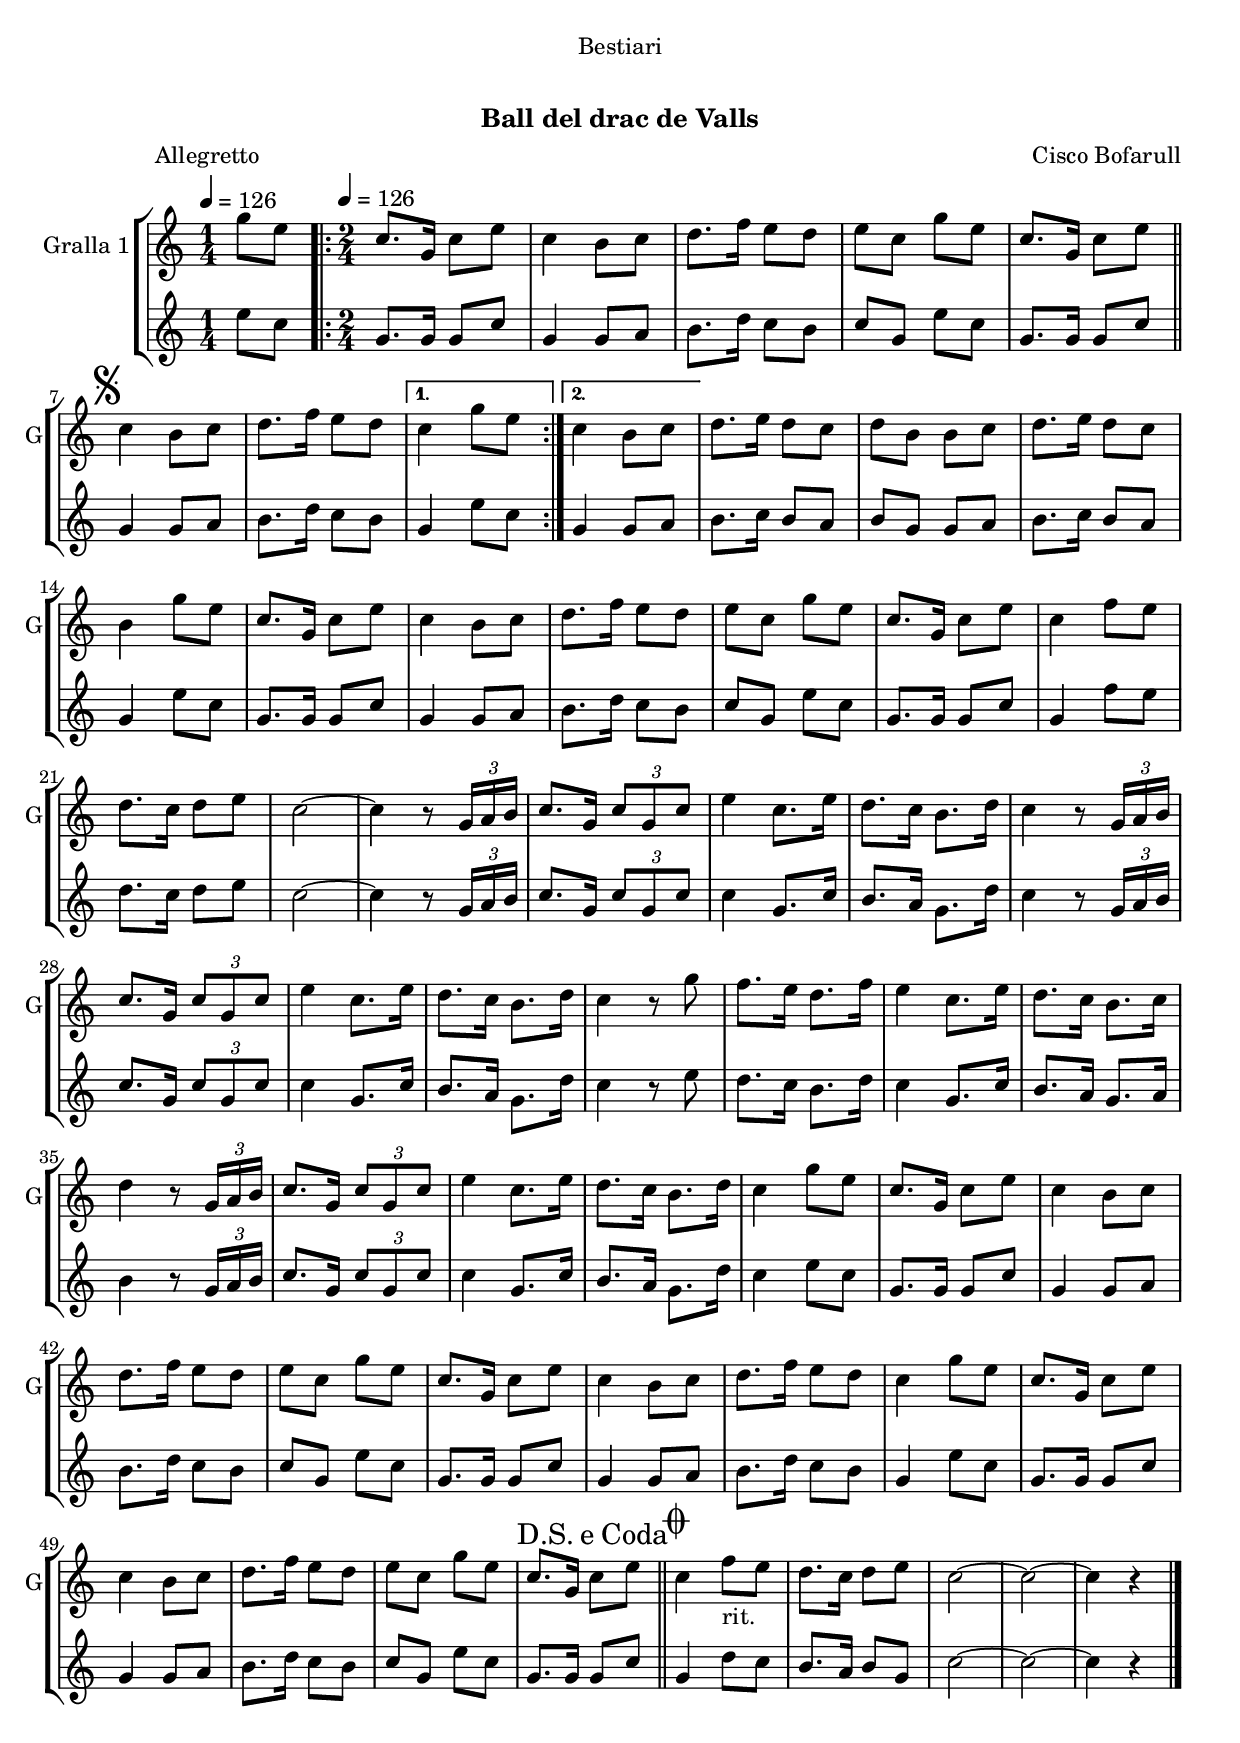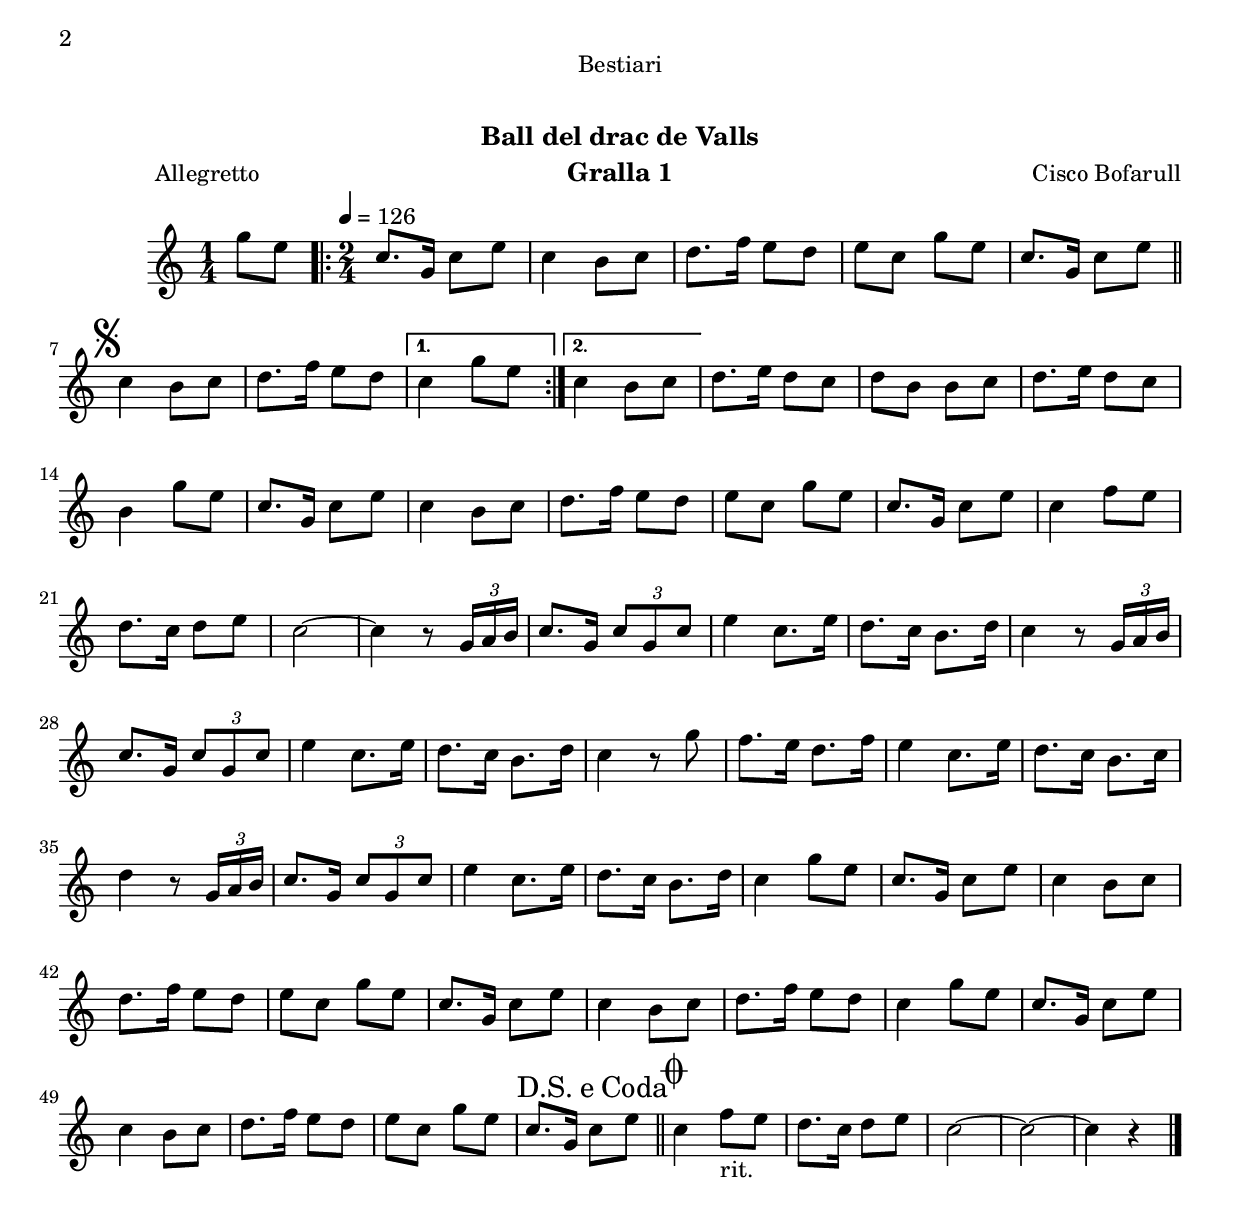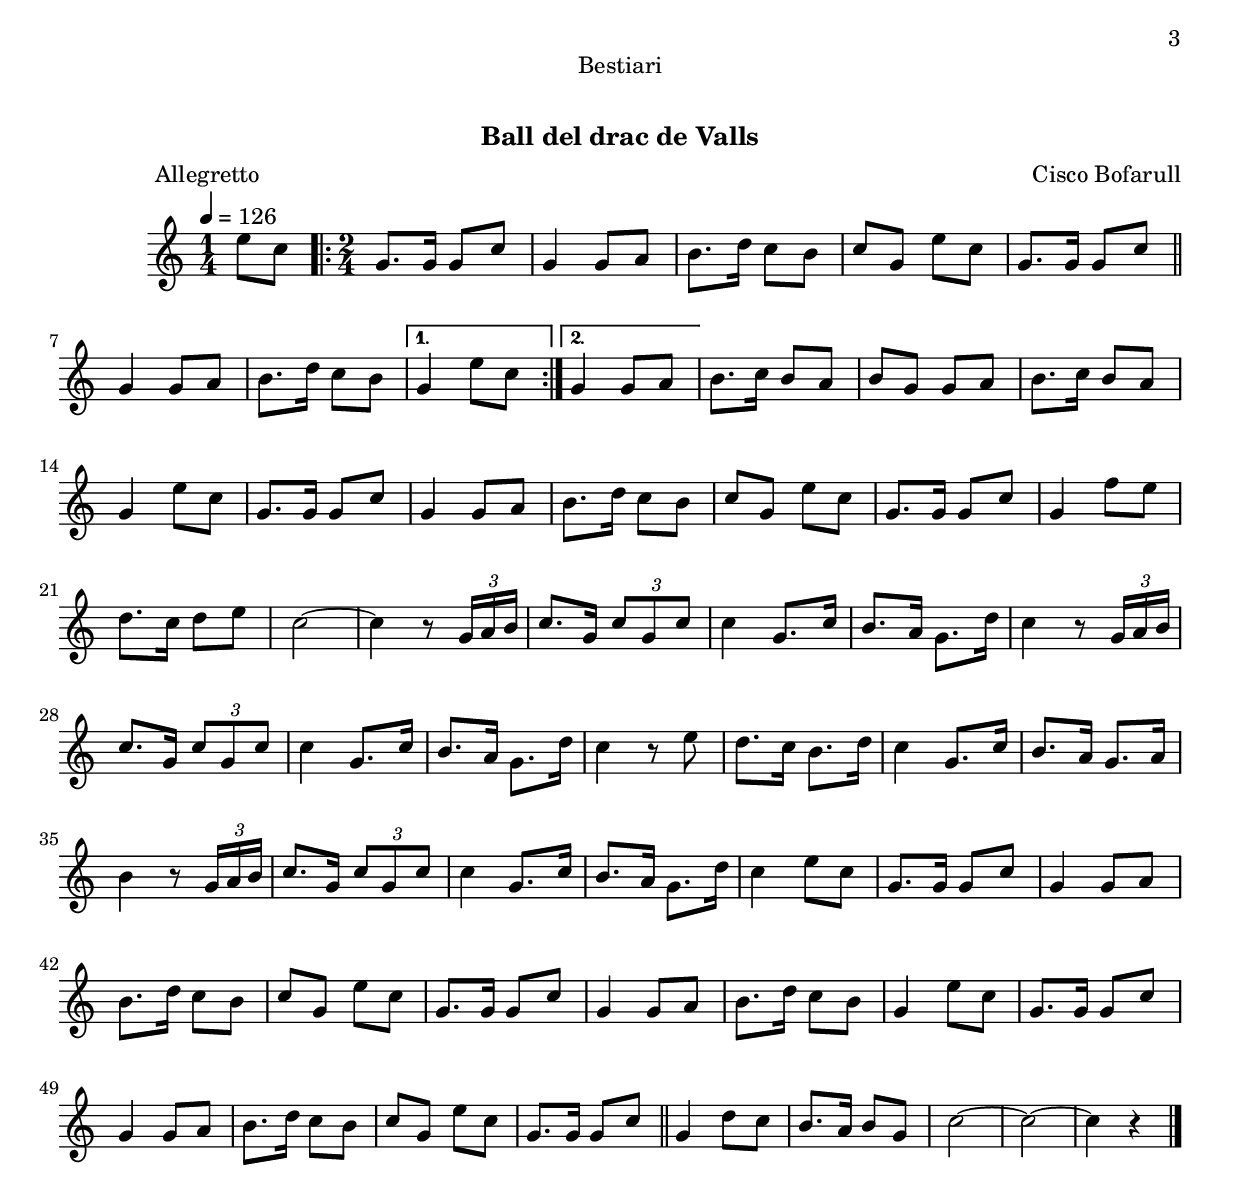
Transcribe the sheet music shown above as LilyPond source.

\version "2.16.0"

\header {
  dedication="Bestiari"
  title="    "
  subtitle="Ball del drac de Valls"
  subsubtitle=""
  poet="               Allegretto"
  meter=""
  piece=""
  composer="Cisco Bofarull"
  arranger=""
  opus=""
  instrument=""
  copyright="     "
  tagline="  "
}

liniaroAa =
\relative g''
{
  \clef treble
  \key c \major
  \time 1/4
  g8 e \tempo 4 = 126  |
  \time 2/4   \repeat volta 2 { c8. g16 c8 e  |
  c4 b8 c  |
  d8. f16 e8 d  |
  %05
  e8 c g' e  |
  c8. g16 c8 e  \bar "||"
  \mark \markup {\musicglyph #"scripts.segno"} c4 b8 c  |
  d8. f16 e8 d }
  \alternative { { c4 g'8 e }
  %10
  { c4 b8 c } }
  d8. e16 d8 c  |
  d8 b b c  |
  d8. e16 d8 c  |
  b4 g'8 e  |
  %15
  c8. g16 c8 e  |
  c4 b8 c  |
  d8. f16 e8 d  |
  e8 c g' e  |
  c8. g16 c8 e  |
  %20
  c4 f8 e  |
  d8. c16 d8 e  |
  c2 ~  |
  c4 r8 \times 2/3 { g16 a b }  |
  c8. g16 \times 2/3 { c8 g c }  |
  %25
  e4 c8. e16  |
  d8. c16 b8. d16  |
  c4 r8 \times 2/3 { g16 a b }  |
  c8. g16 \times 2/3 { c8 g c }  |
  e4 c8. e16  |
  %30
  d8. c16 b8. d16  |
  c4 r8 g'  |
  f8. e16 d8. f16  |
  e4 c8. e16  |
  d8. c16 b8. c16  |
  %35
  d4 r8 \times 2/3 { g,16 a b }  |
  c8. g16 \times 2/3 { c8 g c }  |
  e4 c8. e16  |
  d8. c16 b8. d16  |
  c4 g'8 e  |
  %40
  c8. g16 c8 e  |
  c4 b8 c  |
  d8. f16 e8 d  |
  e8 c g' e  |
  c8. g16 c8 e  |
  %45
  c4 b8 c  |
  d8. f16 e8 d  |
  c4 g'8 e  |
  c8. g16 c8 e  |
  c4 b8 c  |
  %50
  d8. f16 e8 d  |
  e8 c g' e  |
  \mark \markup {D.S. e Coda} c8. g16 c8 e  \bar "||"
  \mark \markup {\musicglyph #"scripts.coda"} c4 f8 _"rit." e  |
  d8. c16 d8 e  |
  %55
  c2 ~  |
  c2 ~  |
  c4 r  \bar "|."
}

liniaroAb =
\relative e''
{
  \tempo 4 = 126
  \clef treble
  \key c \major
  \time 1/4
  e8 c  |
  \time 2/4   \repeat volta 2 { g8. g16 g8 c  |
  g4 g8 a  |
  b8. d16 c8 b  |
  %05
  c8 g e' c  |
  g8. g16 g8 c  \bar "||"
  g4 g8 a  |
  b8. d16 c8 b }
  \alternative { { g4 e'8 c }
  %10
  { g4 g8 a } }
  b8. c16 b8 a  |
  b8 g g a  |
  b8. c16 b8 a  |
  g4 e'8 c  |
  %15
  g8. g16 g8 c  |
  g4 g8 a  |
  b8. d16 c8 b  |
  c8 g e' c  |
  g8. g16 g8 c  |
  %20
  g4 f'8 e  |
  d8. c16 d8 e  |
  c2 ~  |
  c4 r8 \times 2/3 { g16 a b }  |
  c8. g16 \times 2/3 { c8 g c }  |
  %25
  c4 g8. c16  |
  b8. a16 g8. d'16  |
  c4 r8 \times 2/3 { g16 a b }  |
  c8. g16 \times 2/3 { c8 g c }  |
  c4 g8. c16  |
  %30
  b8. a16 g8. d'16  |
  c4 r8 e  |
  d8. c16 b8. d16  |
  c4 g8. c16  |
  b8. a16 g8. a16  |
  %35
  b4 r8 \times 2/3 { g16 a b }  |
  c8. g16 \times 2/3 { c8 g c }  |
  c4 g8. c16  |
  b8. a16 g8. d'16  |
  c4 e8 c  |
  %40
  g8. g16 g8 c  |
  g4 g8 a  |
  b8. d16 c8 b  |
  c8 g e' c  |
  g8. g16 g8 c  |
  %45
  g4 g8 a  |
  b8. d16 c8 b  |
  g4 e'8 c  |
  g8. g16 g8 c  |
  g4 g8 a  |
  %50
  b8. d16 c8 b  |
  c8 g e' c  |
  g8. g16 g8 c  \bar "||"
  g4 d'8 c  |
  b8. a16 b8 g  |
  %55
  c2 ~  |
  c2 ~  |
  c4 r  \bar "|."
}

\bookpart {
  \score {
    \new StaffGroup {
      \override Score.RehearsalMark #'self-alignment-X = #LEFT
      <<
        \new Staff \with {instrumentName = #"Gralla 1" shortInstrumentName = #"G"} \liniaroAa
        \new Staff \with {instrumentName = #"" shortInstrumentName = #" "} \liniaroAb
      >>
    }
    \layout {}
  }\score { \unfoldRepeats
    \new StaffGroup {
      \override Score.RehearsalMark #'self-alignment-X = #LEFT
      <<
        \new Staff \with {instrumentName = #"Gralla 1" shortInstrumentName = #"G"} \liniaroAa
        \new Staff \with {instrumentName = #"" shortInstrumentName = #" "} \liniaroAb
      >>
    }
    \midi {}
  }
}

\bookpart {
  \header {instrument="Gralla 1"}
  \score {
    \new StaffGroup {
      \override Score.RehearsalMark #'self-alignment-X = #LEFT
      <<
        \new Staff \liniaroAa
      >>
    }
    \layout {}
  }\score { \unfoldRepeats
    \new StaffGroup {
      \override Score.RehearsalMark #'self-alignment-X = #LEFT
      <<
        \new Staff \liniaroAa
      >>
    }
    \midi {}
  }
}

\bookpart {
  \header {instrument=""}
  \score {
    \new StaffGroup {
      \override Score.RehearsalMark #'self-alignment-X = #LEFT
      <<
        \new Staff \liniaroAb
      >>
    }
    \layout {}
  }\score { \unfoldRepeats
    \new StaffGroup {
      \override Score.RehearsalMark #'self-alignment-X = #LEFT
      <<
        \new Staff \liniaroAb
      >>
    }
    \midi {}
  }
}

